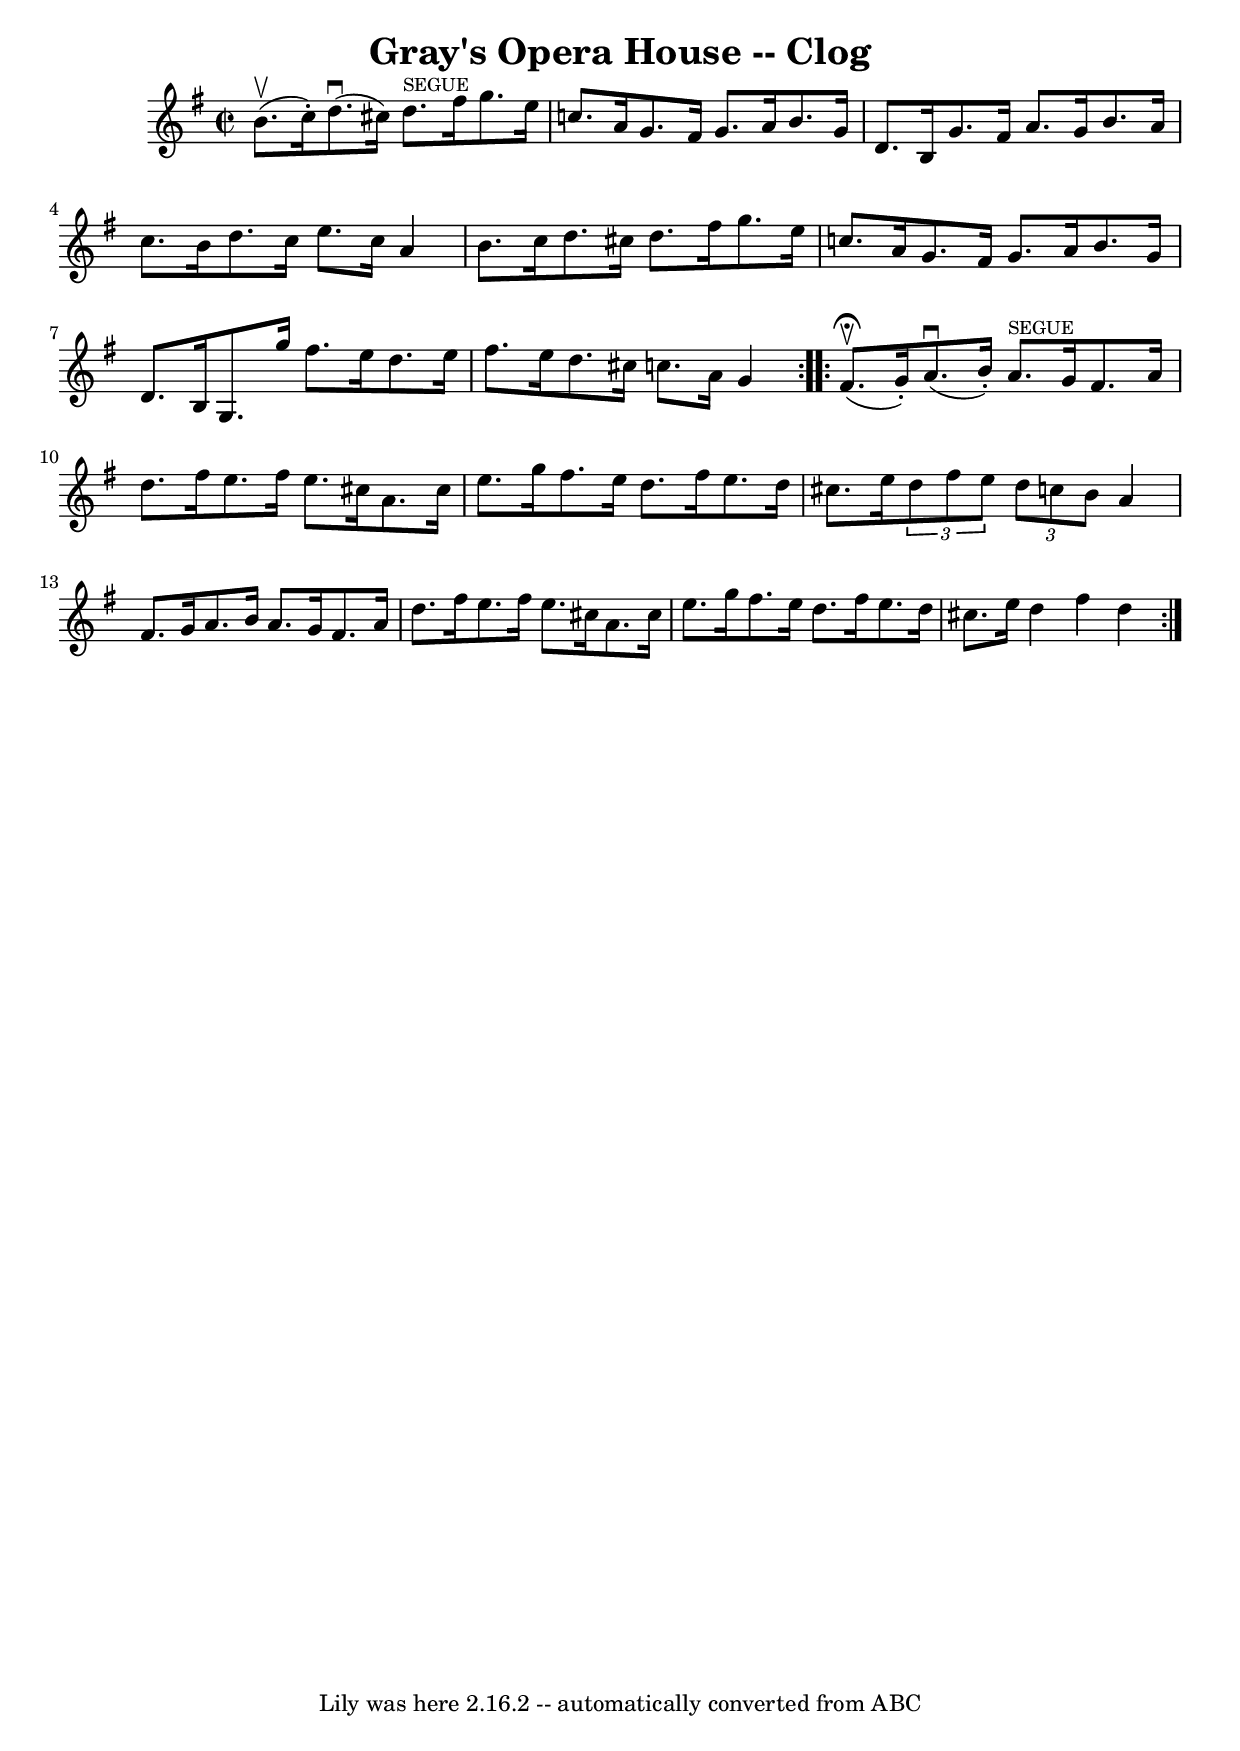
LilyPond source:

\version "2.16.2"
\include "Mammoth.ily"
\header {
  %% book = "Ryan's Mammoth Collection"
  crossRefNumber = "1"
  footnotes = "\\\\159 949"
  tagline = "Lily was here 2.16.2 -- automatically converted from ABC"
  title = "Gray's Opera House -- Clog"

}
voicedefault =  {



  \repeat volta 2 {

    \override Staff.TimeSignature #'style = #'C
    \time 2/2 
    \key g \major
    b'8.^\upbow(c''16 -.) |
    d''8.^\downbow(cis''16) d''8.^\segue fis''16 g''8. e''16 c''!8. 
    a'16    |
    g'8. fis'16 g'8. a'16 b'8. g'16 d'8.    
    b16    |
    g'8. fis'16 a'8. g'16 b'8. a'16 c''8.    
    b'16    |
    d''8. c''16 e''8. c''16 a'4 b'8. c''16    
    |
    d''8. cis''16 d''8. fis''16 g''8. e''16 c''!8.   
    a'16    |
    g'8. fis'16 g'8. a'16 b'8. g'16 d'8.    
    b16    |
    g8. g''16 fis''8. e''16 d''8. e''16 fis''8. 
    e''16    |
    d''8. cis''16 c''!8. a'16 g'4    
  }     

  \repeat volta 2 {
    fis'8.^\fermata^\upbow(g'16 -.) |
    a'8.^\downbow(b'16 -.) a'8.^\segue g'16 fis'8. a'16 d''8.    
    fis''16    |
    e''8. fis''16 e''8. cis''16 a'8. cis''16   
    e''8. g''16    |
    fis''8. e''16 d''8. fis''16 e''8.   
    d''16 cis''8. e''16    |
    \times 2/3 { d''8 fis''8 e''8  

	       }   \times 2/3 { d''8 c''8 b'8  
			      } a'4 fis'8. g'16    |
    
    a'8. b'16 a'8. g'16 fis'8. a'16 d''8. fis''16    
    |
    e''8. fis''16 e''8. cis''16 a'8. cis''16 e''8.    
    g''16    |
    fis''8. e''16 d''8. fis''16 e''8. d''16    
    cis''8. e''16    |
    d''4 fis''4 d''4  
  }   

}

\score{
  <<

    \context Staff="default"
    {
      \voicedefault 
      
    }

  >>
  \layout {
    
  }
  \midi {
  }

}
